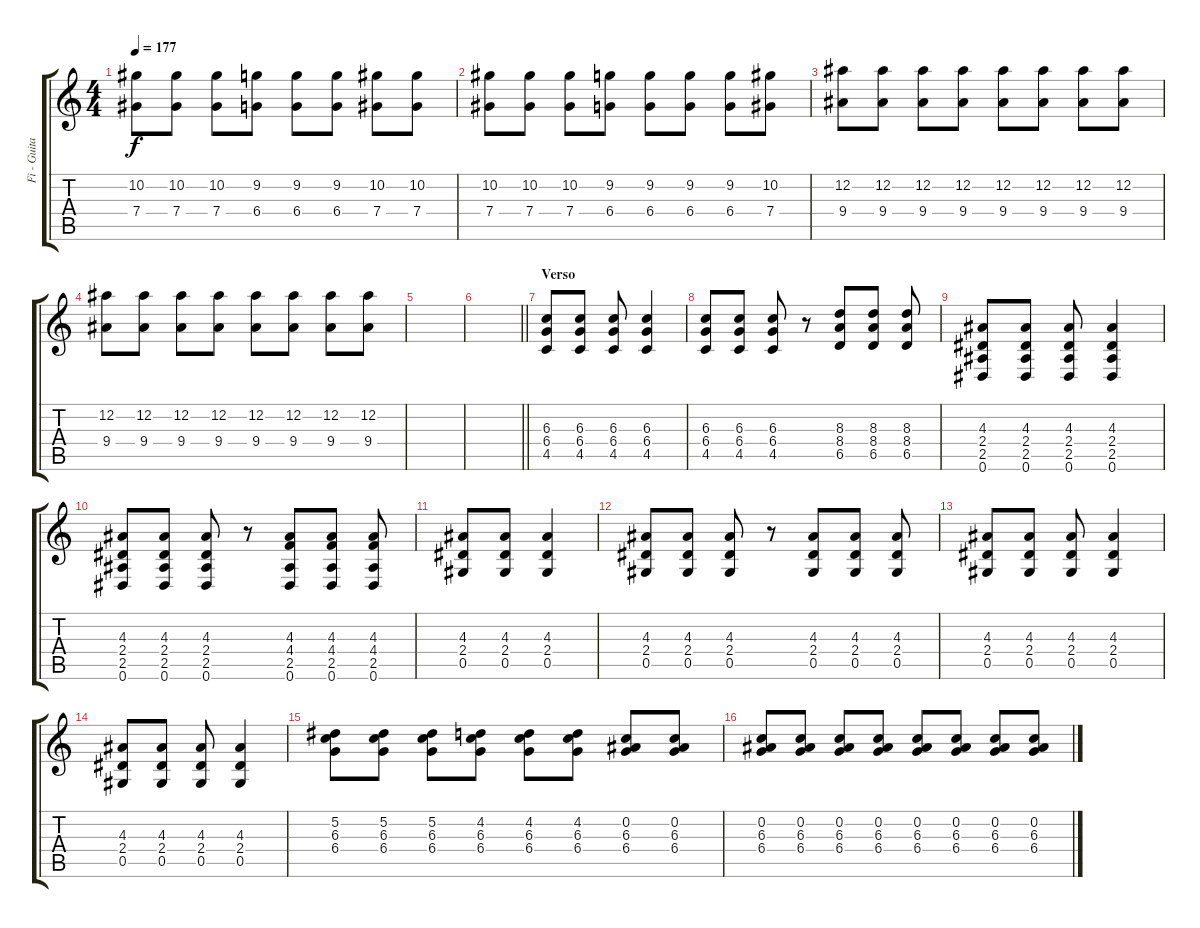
\track ("Fi - Guitarra" "Fi - Guita") {instrument distortionguitar}
\staff {score tabs}
\tuning (Eb4 Bb3 Gb3 Db3 Ab2 Eb2) {hide}
\ts (4 4)
\tempo 177
\clef g2
\ks c
(10.2 7.4).8{dy f} (10.2 7.4).8 (10.2 7.4).8 (9.2 6.4).8 (9.2 6.4).8 (9.2 6.4).8 (10.2 7.4).8 (10.2 7.4).8 |
(10.2 7.4).8 (10.2 7.4).8 (10.2 7.4).8 (9.2 6.4).8 (9.2 6.4).8 (9.2 6.4).8 (9.2 6.4).8 (10.2 7.4).8 |
(12.2 9.4).8 (12.2 9.4).8 (12.2 9.4).8 (12.2 9.4).8 (12.2 9.4).8 (12.2 9.4).8 (12.2 9.4).8 (12.2 9.4).8 |
(12.2 9.4).8 (12.2 9.4).8 (12.2 9.4).8 (12.2 9.4).8 (12.2 9.4).8 (12.2 9.4).8 (12.2 9.4).8 (12.2 9.4).8 |
|
\barLineRight lightlight
|
\section ("" "Verso")
(6.3 6.4 4.5).8 (6.3 6.4 4.5).8 (6.3 6.4 4.5).8 (6.3 6.4 4.5).4 |
(6.3 6.4 4.5).8 (6.3 6.4 4.5).8 (6.3 6.4 4.5).8 r.8 (8.3 8.4 6.5).8 (8.3 8.4 6.5).8 (8.3 8.4 6.5).8 |
(4.3 2.4 2.5 0.6).8 (4.3 2.4 2.5 0.6).8 (4.3 2.4 2.5 0.6).8 (4.3 2.4 2.5 0.6).4 |
(4.3 2.4 2.5 0.6).8 (4.3 2.4 2.5 0.6).8 (4.3 2.4 2.5 0.6).8 r.8 (4.3 4.4 2.5 0.6).8 (4.3 4.4 2.5 0.6).8 (4.3 4.4 2.5 0.6).8 |
(4.3 2.4 0.5).8 (4.3 2.4 0.5).8 (4.3 2.4 0.5).4 |
(4.3 2.4 0.5).8 (4.3 2.4 0.5).8 (4.3 2.4 0.5).8 r.8 (4.3 2.4 0.5).8 (4.3 2.4 0.5).8 (4.3 2.4 0.5).8 |
(4.3 2.4 0.5).8 (4.3 2.4 0.5).8 (4.3 2.4 0.5).8 (4.3 2.4 0.5).4 |
(4.3 2.4 0.5).8 (4.3 2.4 0.5).8 (4.3 2.4 0.5).8 (4.3 2.4 0.5).4 |
(5.2 6.3 6.4).8 (5.2 6.3 6.4).8 (5.2 6.3 6.4).8 (4.2 6.3 6.4).8 (4.2 6.3 6.4).8 (4.2 6.3 6.4).8 (0.2 6.3 6.4).8 (0.2 6.3 6.4).8 |
(0.2 6.3 6.4).8 (0.2 6.3 6.4).8 (0.2 6.3 6.4).8 (0.2 6.3 6.4).8 (0.2 6.3 6.4).8 (0.2 6.3 6.4).8 (0.2 6.3 6.4).8 (0.2 6.3 6.4).8
